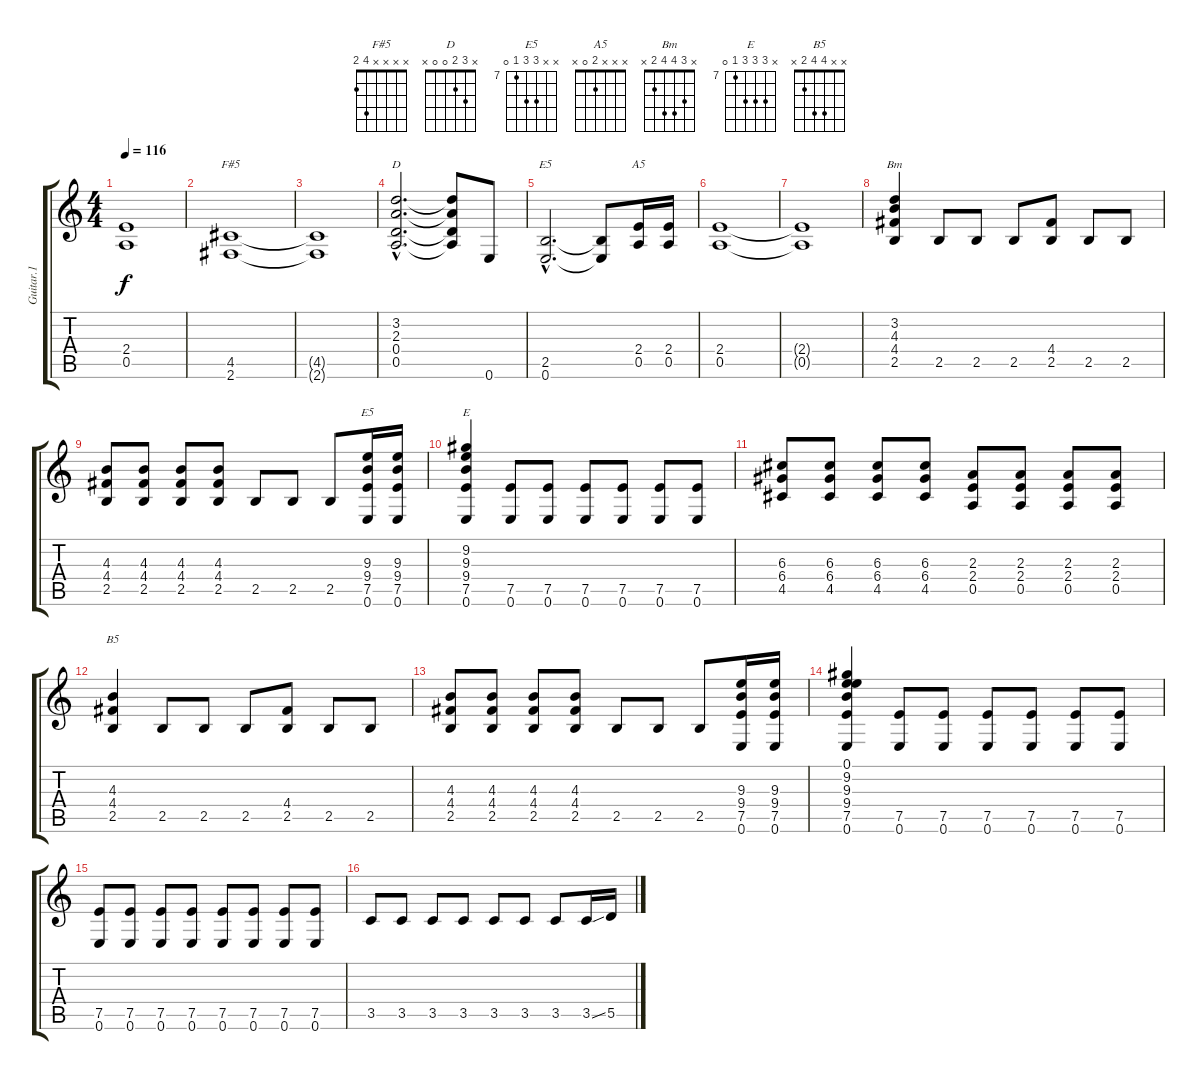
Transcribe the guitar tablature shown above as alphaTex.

\track ("Guitar.1" "Guitar.1") {instrument distortionguitar}
\staff {score tabs}
\tuning (E4 B3 G3 D3 A2 E2) {hide}
\chord ("F#5" x x x x 4 2)
\chord ("D" x 3 2 0 0 x)
\chord ("E5" x x x x 2 0)
\chord ("A5" x x x 2 0 x)
\chord ("Bm" x 3 4 4 2 x)
\chord ("E5" x x 9 9 7 0) {firstfret 7}
\chord ("E" x 9 9 9 7 0) {firstfret 7}
\chord ("B5" x x 4 4 2 x)
\ts (4 4)
\tempo 116
\clef g2
\ks c
(2.4{t} 0.5{t}).1{dy f} |
(4.5 2.6).1{ch "F#5"} |
(4.5{t} 2.6{t}).1 |
(3.2{hac} 2.3{hac} 0.4{hac} 0.5{hac}).2{d ch "D"} (3.2{t} 2.3{t} 0.4{t} 0.5{t}).8 0.6.8 |
(2.5{hac} 0.6{hac}).2{d ch "E5"} (2.5{t} 0.6{t}).8 (2.4 0.5).16{ch "A5"} (2.4 0.5).16 |
(2.4 0.5).1 |
(2.4{t} 0.5{t}).1 |
(3.2 4.3 4.4 2.5).4{ch "Bm"} 2.5.8 2.5.8 2.5.8 (4.4 2.5).8 2.5.8 2.5.8 |
(4.3 4.4 2.5).8 (4.3 4.4 2.5).8 (4.3 4.4 2.5).8 (4.3 4.4 2.5).8 2.5.8 2.5.8 2.5.8 (9.3 9.4 7.5 0.6).16{ch "E5"} (9.3 9.4 7.5 0.6).16 |
(9.2 9.3 9.4 7.5 0.6).4{ch "E"} (7.5 0.6).8 (7.5 0.6).8 (7.5 0.6).8 (7.5 0.6).8 (7.5 0.6).8 (7.5 0.6).8 |
(6.3 6.4 4.5).8 (6.3 6.4 4.5).8 (6.3 6.4 4.5).8 (6.3 6.4 4.5).8 (2.3 2.4 0.5).8 (2.3 2.4 0.5).8 (2.3 2.4 0.5).8 (2.3 2.4 0.5).8 |
(4.3 4.4 2.5).4{ch "B5"} 2.5.8 2.5.8 2.5.8 (4.4 2.5).8 2.5.8 2.5.8 |
(4.3 4.4 2.5).8 (4.3 4.4 2.5).8 (4.3 4.4 2.5).8 (4.3 4.4 2.5).8 2.5.8 2.5.8 2.5.8 (9.3 9.4 7.5 0.6).16 (9.3 9.4 7.5 0.6).16 |
(0.1 9.2 9.3 9.4 7.5 0.6).4 (7.5 0.6).8 (7.5 0.6).8 (7.5 0.6).8 (7.5 0.6).8 (7.5 0.6).8 (7.5 0.6).8 |
(7.5 0.6).8 (7.5 0.6).8 (7.5 0.6).8 (7.5 0.6).8 (7.5 0.6).8 (7.5 0.6).8 (7.5 0.6).8 (7.5 0.6).8 |
3.5.8 3.5.8 3.5.8 3.5.8 3.5.8 3.5.8 3.5.8 3.5{ss}.16 5.5.16
